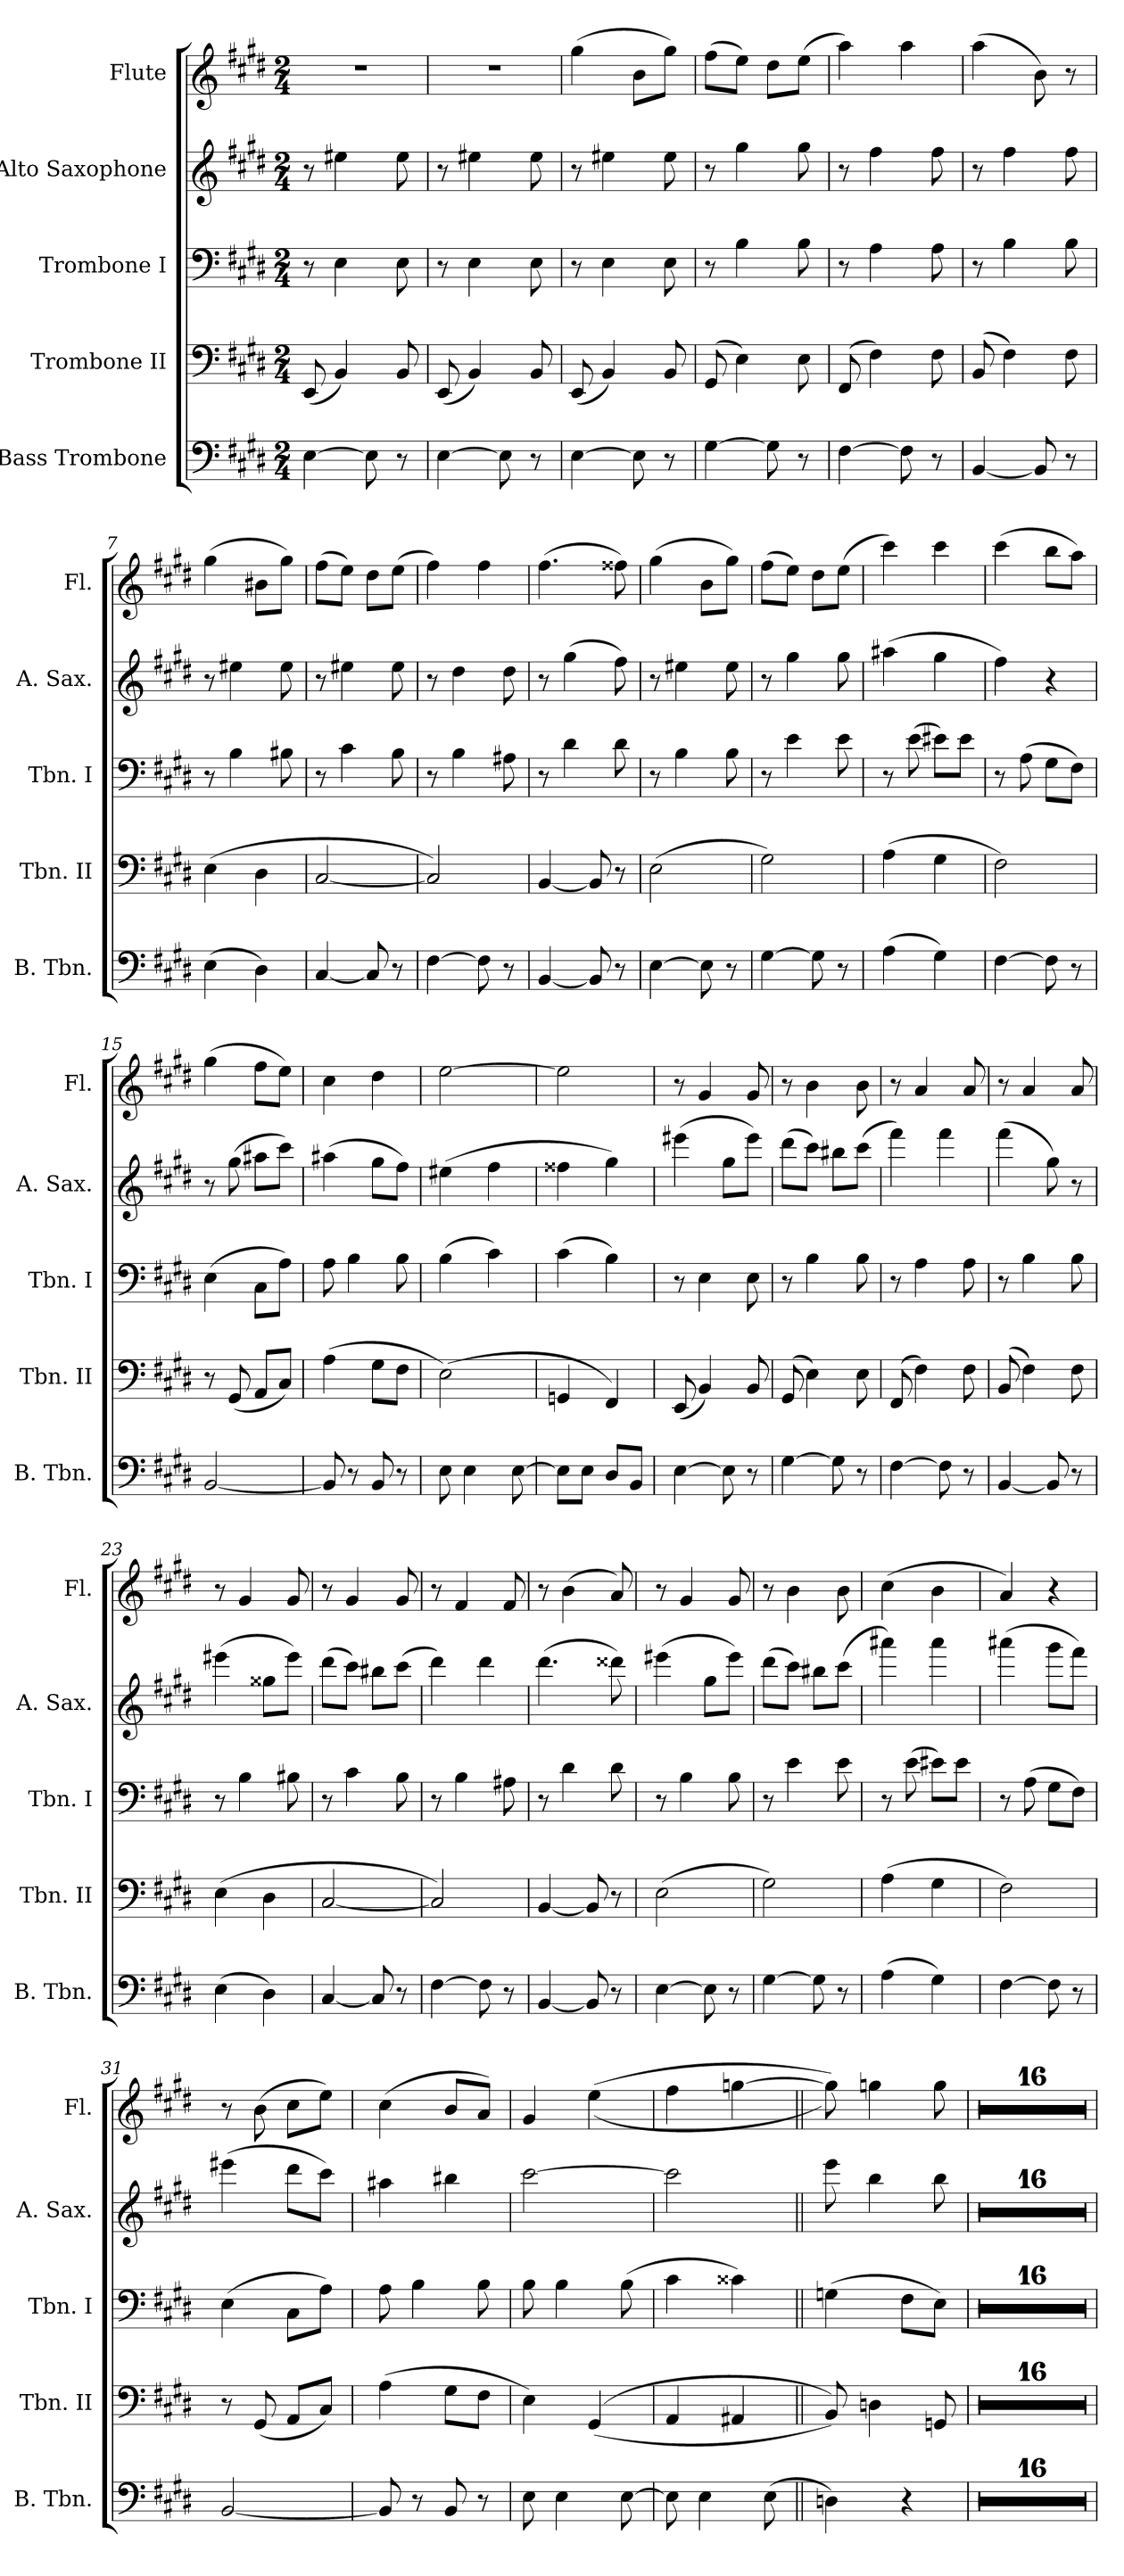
**kern	**kern	**kern	**kern	**kern
*part5	*part4	*part3	*part2	*part1
*staff5	*staff4	*staff3	*staff2	*staff1
*I"Bass Trombone	*I"Trombone II	*I"Trombone I	*I"Alto Saxophone	*I"Flute
*I'B. Tbn.	*I'Tbn. II	*I'Tbn. I	*I'A. Sax.	*I'Fl.
*clefF4	*clefF4	*clefF4	*clefG2	*clefG2
*	*	*	*ITrd5c9	*
*k[f#c#g#d#]	*k[f#c#g#d#]	*k[f#c#g#d#]	*k[f#]	*k[f#c#g#d#]
*M2/4	*M2/4	*M2/4	*M2/4	*M2/4
*MM94	*MM94	*MM94	*MM94	*MM94
=1	=1	=1	=1	=1
[4E\	(8EE/	8r	8r	2r
.	4BB/)	4E\	4g#X\	.
8E\]	.	.	.	.
8r	8BB/	8E\	8g#\	.
=2	=2	=2	=2	=2
[4E\	(8EE/	8r	8r	2r
.	4BB/)	4E\	4g#X\	.
8E\]	.	.	.	.
8r	8BB/	8E\	8g#\	.
=3	=3	=3	=3	=3
[4E\	(8EE/	8r	8r	(4gg#\
.	4BB/)	4E\	4g#X\	.
8E\]	.	.	.	8b\L
8r	8BB/	8E\	8g#\	8gg#\J)
=4	=4	=4	=4	=4
[4G#\	(8GG#/	8r	8r	(8ff#\L
.	4E\)	4B\	4b\	8ee\J)
8G#\]	.	.	.	8dd#\L
8r	8E\	8B\	8b\	(8ee\J
=5	=5	=5	=5	=5
[4F#\	(8FF#/	8r	8r	4aa\)
.	4F#\)	4A\	4a\	.
8F#\]	.	.	.	4aa\
8r	8F#\	8A\	8a\	.
=6	=6	=6	=6	=6
[4BB/	(8BB/	8r	8r	(4aa\
.	4F#\)	4B\	4a\	.
8BB/]	.	.	.	8b\)
8r	8F#\	8B\	8a\	8r
!!LO:LB:g=z
=7	=7	=7	=7	=7
(4E\	(4E\	8r	8r	(4gg#\
.	.	4B\	4g#X\	.
4D#\)	4D#\	.	.	8b#X\L
.	.	8B#X\	8g#\	8gg#\J)
=8	=8	=8	=8	=8
[4C#/	[2C#/	8r	8r	(8ff#\L
.	.	4c#\	4g#X\	8ee\J)
8C#/]	.	.	.	8dd#\L
8r	.	8B\	8g#\	(8ee\J
=9	=9	=9	=9	=9
[4F#\	2C#/])	8r	8r	4ff#\)
.	.	4B\	4f#\	.
8F#\]	.	.	.	4ff#\
8r	.	8A#X\	8f#\	.
=10	=10	=10	=10	=10
[4BB/	[4BB/	8r	8r	(4.ff#\
.	.	4d#\	(4b\	.
8BB/]	8BB/]	.	.	.
8r	8r	8d#\	8a\)	8ff##X\)
=11	=11	=11	=11	=11
[4E\	(2E\	8r	8r	(4gg#\
.	.	4B\	4g#X\	.
8E\]	.	.	.	8b\L
8r	.	8B\	8g#\	8gg#\J)
=12	=12	=12	=12	=12
[4G#\	2G#\)	8r	8r	(8ff#\L
.	.	4e\	4b\	8ee\J)
8G#\]	.	.	.	8dd#\L
8r	.	8e\	8b\	(8ee\J
=13	=13	=13	=13	=13
(4A\	(4A\	8r	(4cc#X\	4ccc#\)
.	.	(8e\	.	.
4G#\)	4G#\	8e#X\L)	4b\	4ccc#\
.	.	8e#\J	.	.
!!LO:PB:g=z
=14	=14	=14	=14	=14
[4F#\	2F#\)	8r	4a\)	(4ccc#\
.	.	(8A\	.	.
8F#\]	.	8G#\L	4r	8bb\L
8r	.	8F#\J)	.	8aa\J)
=15	=15	=15	=15	=15
[2BB/	8r	(4E\	8r	(4gg#\
.	(8GG#/	.	(8b\	.
.	8AA/L	8C#\L	8cc#X\L	8ff#\L
.	8C#/J)	8A\J)	8ee\J)	8ee\J)
=16	=16	=16	=16	=16
8BB/]	(4A\	8A\	(4cc#X\	4cc#\
8r	.	4B\	.	.
8BB/	8G#\L	.	8b\L	4dd#\
8r	8F#\J	8B\	8a\J)	.
=17	=17	=17	=17	=17
8E\	(2E\)	(4B\	(4g#X\	[2ee\
4E\	.	.	.	.
.	.	4c#\)	4a\	.
[8E\	.	.	.	.
=18	=18	=18	=18	=18
8E\L]	4GGn/	(4c#\	4a#X\	2ee\]
8E\J	.	.	.	.
8D#/L	4FF#/)	4B\)	4b\)	.
8BB/J	.	.	.	.
=19	=19	=19	=19	=19
[4E\	(8EE/	8r	(4gg#X\	8r
.	4BB/)	4E\	.	4g#/
8E\]	.	.	8b\L	.
8r	8BB/	8E\	8gg#\J)	8g#/
=20	=20	=20	=20	=20
[4G#\	(8GG#/	8r	(8ff#\L	8r
.	4E\)	4B\	8ee\J)	4b\
8G#\]	.	.	8dd#X\L	.
8r	8E\	8B\	(8ee\J	8b\
!!LO:LB:g=z
=21	=21	=21	=21	=21
[4F#\	(8FF#/	8r	4aa\)	8r
.	4F#\)	4A\	.	4a/
8F#\]	.	.	4aa\	.
8r	8F#\	8A\	.	8a/
=22	=22	=22	=22	=22
[4BB/	(8BB/	8r	(4aa\	8r
.	4F#\)	4B\	.	4a/
8BB/]	.	.	8b\)	.
8r	8F#\	8B\	8r	8a/
=23	=23	=23	=23	=23
(4E\	(4E\	8r	(4gg#X\	8r
.	.	4B\	.	4g#/
4D#\)	4D#\	.	8b#X\L	.
.	.	8B#X\	8gg#\J)	8g#/
=24	=24	=24	=24	=24
[4C#/	[2C#/	8r	(8ff#\L	8r
.	.	4c#\	8ee\J)	4g#/
8C#/]	.	.	8dd#X\L	.
8r	.	8B\	(8ee\J	8g#/
=25	=25	=25	=25	=25
[4F#\	2C#/])	8r	4ff#\)	8r
.	.	4B\	.	4f#/
8F#\]	.	.	4ff#\	.
8r	.	8A#X\	.	8f#/
=26	=26	=26	=26	=26
[4BB/	[4BB/	8r	(4.ff#\	8r
.	.	4d#\	.	(4b\
8BB/]	8BB/]	.	.	.
8r	8r	8d#\	8ff##X\)	8a/)
=27	=27	=27	=27	=27
[4E\	(2E\	8r	(4gg#X\	8r
.	.	4B\	.	4g#/
8E\]	.	.	8b\L	.
8r	.	8B\	8gg#\J)	8g#/
!!LO:PB:g=z
=28	=28	=28	=28	=28
[4G#\	2G#\)	8r	(8ff#\L	8r
.	.	4e\	8ee\J)	4b\
8G#\]	.	.	8dd#X\L	.
8r	.	8e\	(8ee\J	8b\
=29	=29	=29	=29	=29
(4A\	(4A\	8r	4ccc#X\)	(4cc#\
.	.	(8e\	.	.
4G#\)	4G#\	8e#X\L)	4ccc#\	4b\
.	.	8e#\J	.	.
=30	=30	=30	=30	=30
[4F#\	2F#\)	8r	(4ccc#X\	4a/)
.	.	(8A\	.	.
8F#\]	.	8G#\L	8bb\L	4r
8r	.	8F#\J)	8aa\J)	.
=31	=31	=31	=31	=31
[2BB/	8r	(4E\	(4gg#X\	8r
.	(8GG#/	.	.	(8b\
.	8AA/L	8C#\L	8ff#\L	8cc#\L
.	8C#/J)	8A\J)	8ee\J)	8ee\J)
=32	=32	=32	=32	=32
8BB/]	(4A\	8A\	4cc#X\	(4cc#\
8r	.	4B\	.	.
8BB/	8G#\L	.	4dd#X\	8b/L
8r	8F#\J	8B\	.	8a/J)
=33	=33	=33	=33	=33
8E\	4E\)	8B\	[2ee\	4g#/
4E\	.	4B\	.	.
.	((4GG#/	.	.	((4ee\
[8E\	.	(8B\	.	.
=34	=34	=34	=34	=34
8E\]	4AA/	4c#\	2ee\]	4ff#\
4E\	.	.	.	.
.	4AA#X/	4c##X\)	.	[4ggn\
(8E\	.	.	.	.
!!LO:LB:g=z
=35||	=35||	=35||	=35||	=35||
4Dn\)	8BB/))	(4Gn\	8gg\	8gg\]))
.	4Dn\	.	4dd\	4ggn\
4r	.	8F#\L	.	.
.	8GGn/	8E\J)	8dd\	8gg\
=36	=36	=36	=36	=36
2r	2r	2r	2r	2r
=37	=37	=37	=37	=37
2r	2r	2r	2r	2r
=38	=38	=38	=38	=38
2r	2r	2r	2r	2r
=39	=39	=39	=39	=39
2r	2r	2r	2r	2r
=40	=40	=40	=40	=40
2r	2r	2r	2r	2r
=41	=41	=41	=41	=41
2r	2r	2r	2r	2r
=42	=42	=42	=42	=42
2r	2r	2r	2r	2r
=43	=43	=43	=43	=43
2r	2r	2r	2r	2r
=44	=44	=44	=44	=44
2r	2r	2r	2r	2r
=45	=45	=45	=45	=45
2r	2r	2r	2r	2r
=46	=46	=46	=46	=46
2r	2r	2r	2r	2r
=47	=47	=47	=47	=47
2r	2r	2r	2r	2r
=48	=48	=48	=48	=48
2r	2r	2r	2r	2r
!!LO:PB:g=z
=49	=49	=49	=49	=49
2r	2r	2r	2r	2r
=50	=50	=50	=50	=50
2r	2r	2r	2r	2r
=51	=51	=51	=51	=51
2r	2r	2r	2r	2r
=	=	=	=	=
*-	*-	*-	*-	*-
